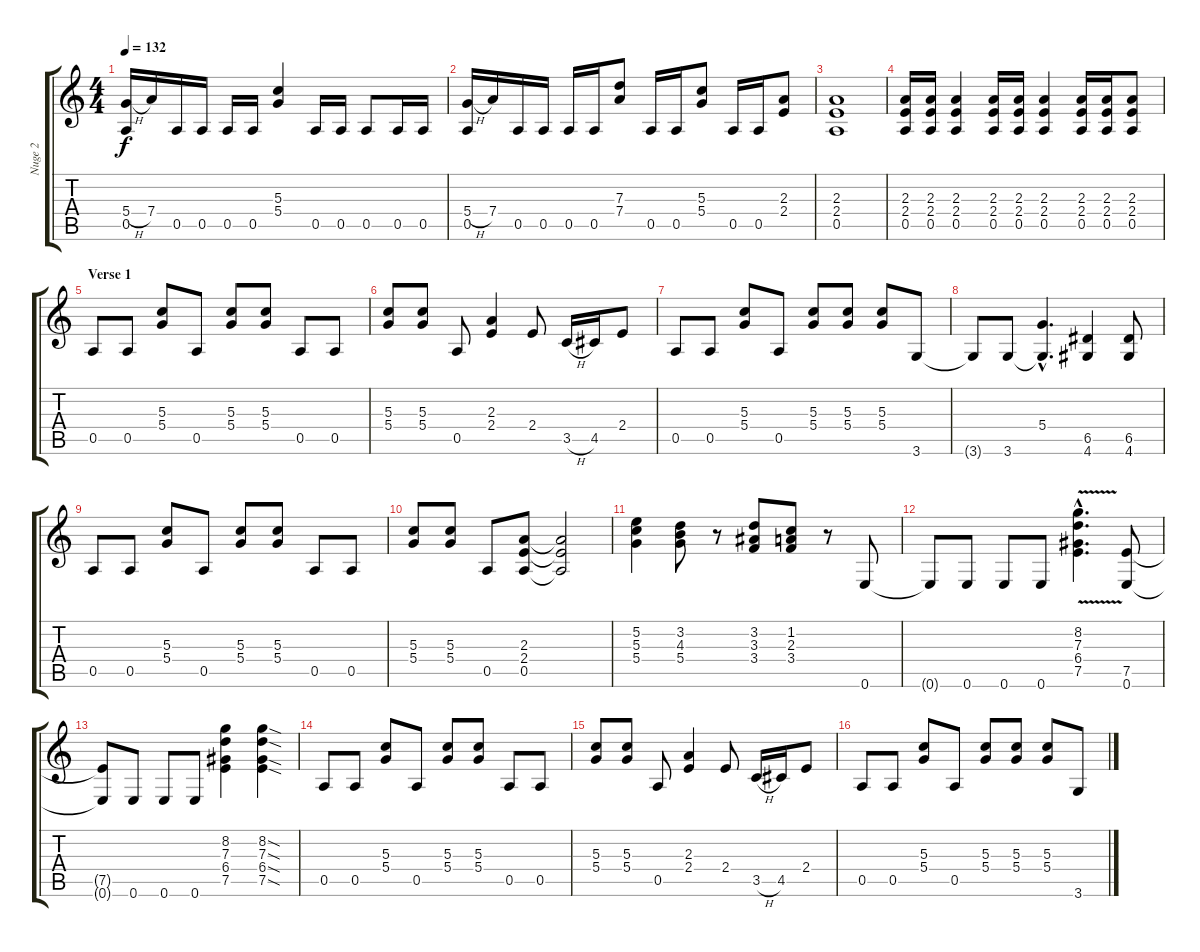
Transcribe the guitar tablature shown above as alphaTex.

\track ("Nuge 2" "Nuge 2") {instrument distortionguitar}
\staff {score tabs}
\tuning (E4 B3 G3 D3 A2 E2) {hide}
\ts (4 4)
\tempo 132
\clef g2
\ks c
(5.4{h} 0.5).16{dy f} 7.4.16 0.5.16 0.5.16 0.5.16 0.5.16 (5.3 5.4).4 0.5.16 0.5.16 0.5.8 0.5.16 0.5.16 |
(5.4{h} 0.5).16 7.4.16 0.5.16 0.5.16 0.5.16 0.5.16 (7.3 7.4).8 0.5.16 0.5.16 (5.3 5.4).8 0.5.16 0.5.16 (2.3 2.4).8 |
(2.3 2.4 0.5).1 |
(2.3 2.4 0.5).16 (2.3 2.4 0.5).16 (2.3 2.4 0.5).4 (2.3 2.4 0.5).16 (2.3 2.4 0.5).16 (2.3 2.4 0.5).4 (2.3 2.4 0.5).16 (2.3 2.4 0.5).16 (2.3 2.4 0.5).8 |
\section ("" "Verse 1")
0.5.8 0.5.8 (5.3 5.4).8 0.5.8 (5.3 5.4).8 (5.3 5.4).8 0.5.8 0.5.8 |
(5.3 5.4).8 (5.3 5.4).8 0.5.8 (2.3 2.4).4 2.4.8 3.5{h}.16 4.5.16 2.4.8 |
0.5.8 0.5.8 (5.3 5.4).8 0.5.8 (5.3 5.4).8 (5.3 5.4).8 (5.3 5.4).8 3.6.8 |
3.6{t}.8 3.6.8 (5.4{hac} 3.6{hac t}).4{d} (6.5 4.6).4 (6.5 4.6).8 |
0.5.8 0.5.8 (5.3 5.4).8 0.5.8 (5.3 5.4).8 (5.3 5.4).8 0.5.8 0.5.8 |
(5.3 5.4).8 (5.3 5.4).8 0.5.8 (2.3 2.4 0.5).8 (2.3{t} 2.4{t} 0.5{t}).2 |
(5.2 5.3 5.4).4 (3.2 4.3 5.4).8 r.8 (3.2 3.3 3.4).8 (1.2 2.3 3.4).8 r.8 0.6.8 |
0.6{t}.8 0.6.8 0.6.8 0.6.8 (8.2{v hac} 7.3{v hac} 6.4{v hac} 7.5{v hac}).4{d} (7.5 0.6).8 |
(7.5{t} 0.6{t}).8 0.6.8 0.6.8 0.6.8 (8.2 7.3 6.4 7.5).4 (8.2{sod} 7.3{sod} 6.4{sod} 7.5{sod}).4 |
0.5.8 0.5.8 (5.3 5.4).8 0.5.8 (5.3 5.4).8 (5.3 5.4).8 0.5.8 0.5.8 |
(5.3 5.4).8 (5.3 5.4).8 0.5.8 (2.3 2.4).4 2.4.8 3.5{h}.16 4.5.16 2.4.8 |
0.5.8 0.5.8 (5.3 5.4).8 0.5.8 (5.3 5.4).8 (5.3 5.4).8 (5.3 5.4).8 3.6.8
